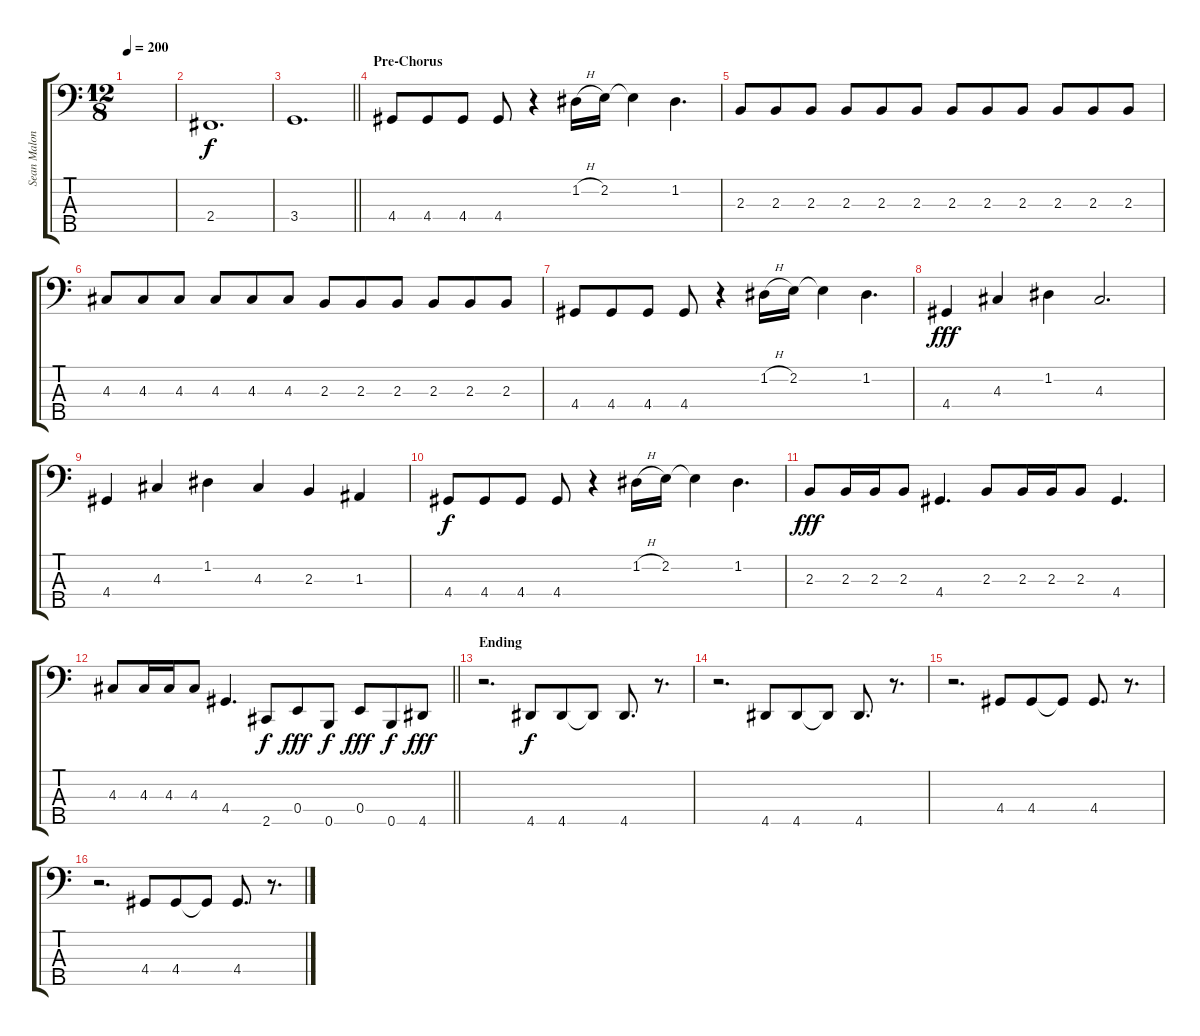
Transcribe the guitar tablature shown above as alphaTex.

\track ("Sean Malone" "Sean Malon") {instrument fretlessbass}
\staff {score tabs}
\tuning (G2 D2 A1 E1 B0) {hide}
\ts (12 8)
\tempo 200
\clef f4
\ks c
|
2.4.1{d} |
\barLineRight lightlight
3.4.1{d} |
\section ("" "Pre-Chorus")
4.4.8 4.4.8 4.4.8 4.4.8 r.4 1.2{h}.16 2.2.16 2.2{t}.4 1.2.4{d} |
2.3.8 2.3.8 2.3.8 2.3.8 2.3.8 2.3.8 2.3.8 2.3.8 2.3.8 2.3.8 2.3.8 2.3.8 |
4.3.8 4.3.8 4.3.8 4.3.8 4.3.8 4.3.8 2.3.8 2.3.8 2.3.8 2.3.8 2.3.8 2.3.8 |
4.4.8 4.4.8 4.4.8 4.4.8 r.4 1.2{h}.16 2.2.16 2.2{t}.4 1.2.4{d} |
4.4.4{dy fff} 4.3.4 1.2.4 4.3.2{d} |
4.4.4 4.3.4 1.2.4 4.3.4 2.3.4 1.3.4 |
4.4.8{dy f} 4.4.8 4.4.8 4.4.8 r.4 1.2{h}.16 2.2.16 2.2{t}.4 1.2.4{d} |
2.3.8{dy fff} 2.3.16 2.3.16 2.3.8 4.4.4{d} 2.3.8 2.3.16 2.3.16 2.3.8 4.4.4{d} |
\barLineRight lightlight
4.3.8 4.3.16 4.3.16 4.3.8 4.4.4{d} 2.5.8{dy f} 0.4.8{dy fff} 0.5.8{dy f} 0.4.8{dy fff} 0.5.8{dy f} 4.5.8{dy fff} |
\section ("" "Ending")
r.2{d} 4.5.8{dy f} 4.5.8 4.5{t}.8 4.5.8{d} r.8{d} |
r.2{d} 4.5.8 4.5.8 4.5{t}.8 4.5.8{d} r.8{d} |
r.2{d} 4.4.8 4.4.8 4.4{t}.8 4.4.8{d} r.8{d} |
r.2{d} 4.4.8 4.4.8 4.4{t}.8 4.4.8{d} r.8{d}
